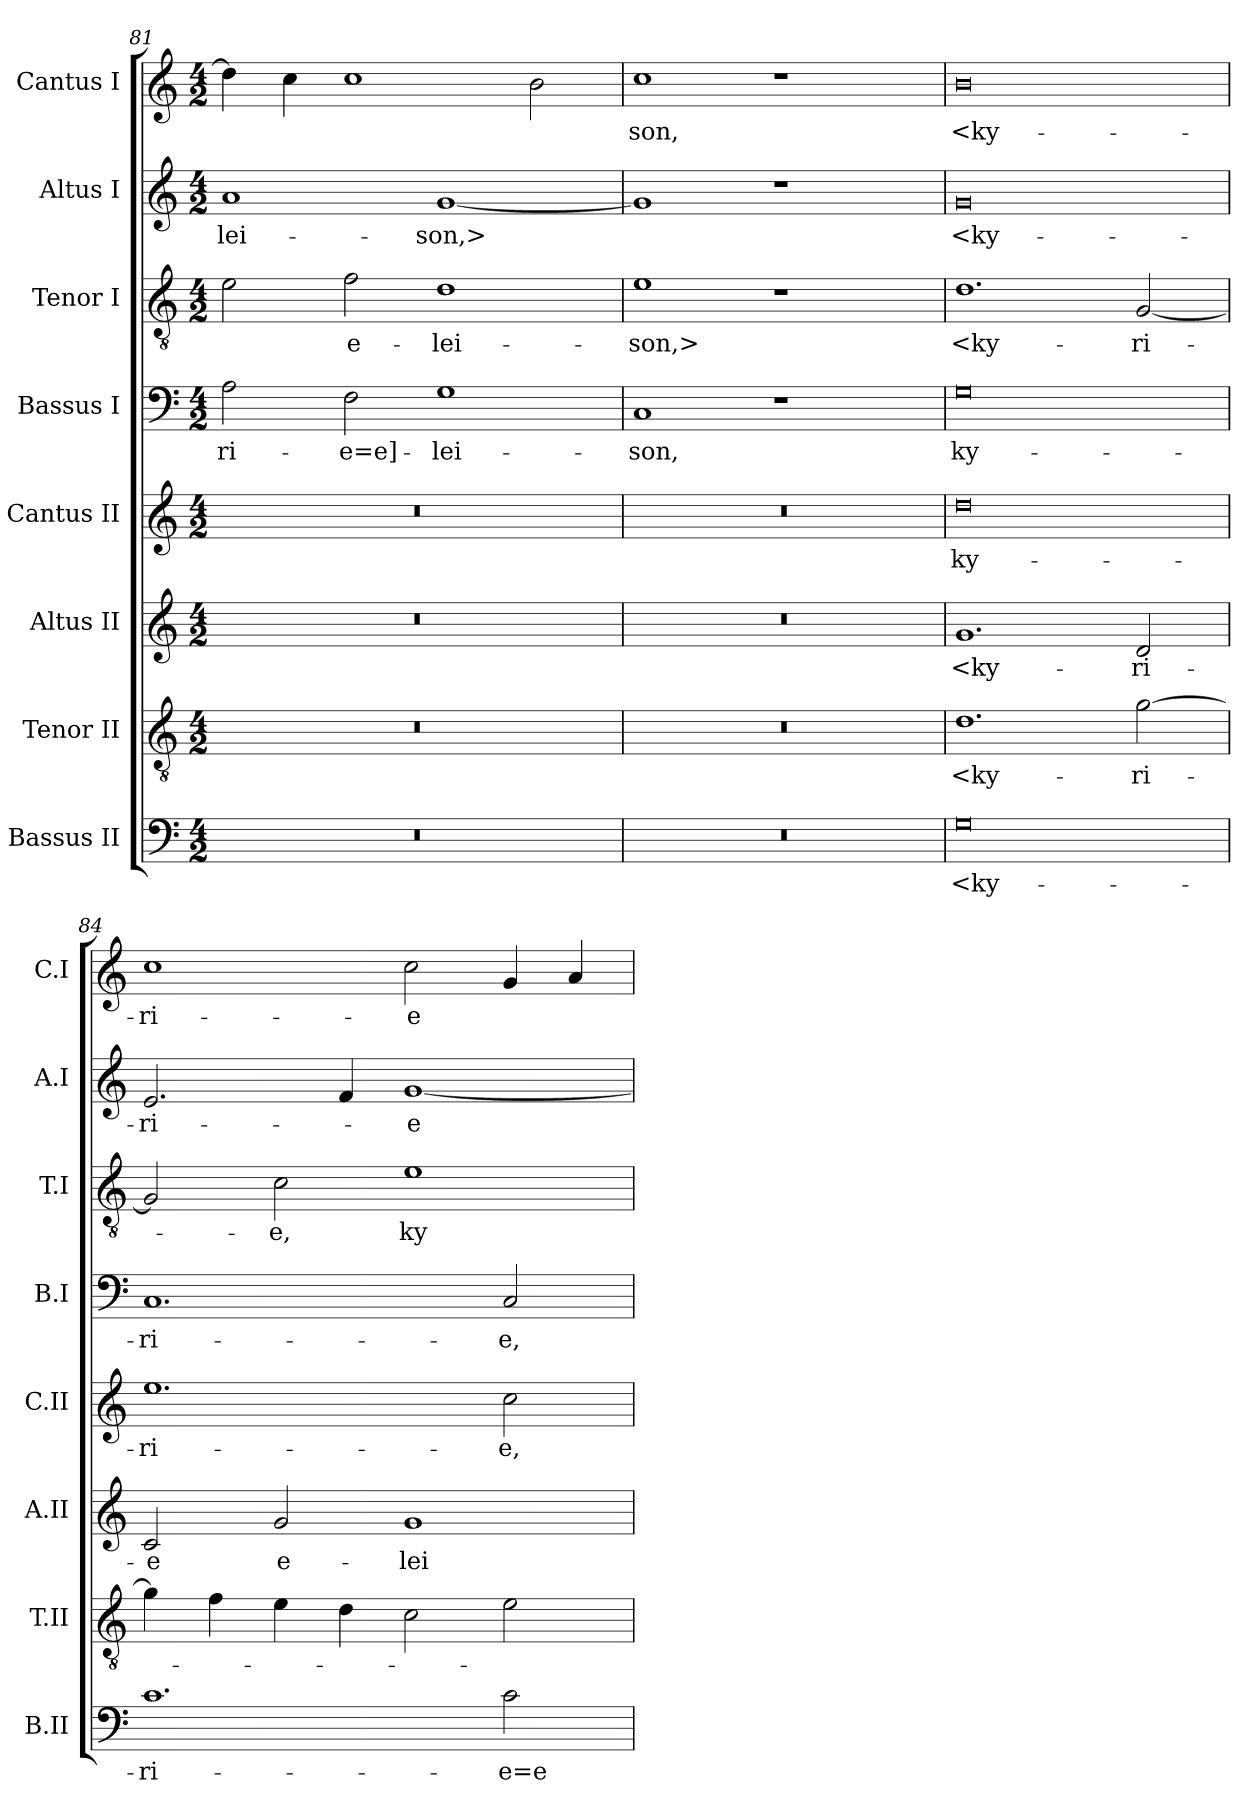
**kern	**text	**kern	**text	**kern	**text	**kern	**text	**kern	**text	**kern	**text	**kern	**text	**kern	**text
*part8	*part8	*part7	*part7	*part6	*part6	*part5	*part5	*part4	*part4	*part3	*part3	*part2	*part2	*part1	*part1
*staff8	*staff8	*staff7	*staff7	*staff6	*staff6	*staff5	*staff5	*staff4	*staff4	*staff3	*staff3	*staff2	*staff2	*staff1	*staff1
*I"Bassus II	*	*I"Tenor II	*	*I"Altus II	*	*I"Cantus II	*	*I"Bassus I	*	*I"Tenor I	*	*I"Altus I	*	*I"Cantus I	*
*I'B.II	*	*I'T.II	*	*I'A.II	*	*I'C.II	*	*I'B.I	*	*I'T.I	*	*I'A.I	*	*I'C.I	*
*clefF4	*	*clefGv2	*	*clefG2	*	*clefG2	*	*clefF4	*	*clefGv2	*	*clefG2	*	*clefG2	*
*	*	*ITrd7c12	*	*	*	*	*	*	*	*ITrd7c12	*	*	*	*	*
*k[]	*	*k[]	*	*k[]	*	*k[]	*	*k[]	*	*k[]	*	*k[]	*	*k[]	*
*C:	*	*C:	*	*C:	*	*C:	*	*C:	*	*C:	*	*C:	*	*C:	*
*M4/2	*	*M4/2	*	*M4/2	*	*M4/2	*	*M4/2	*	*M4/2	*	*M4/2	*	*M4/2	*
=81	=81	=81	=81	=81	=81	=81	=81	=81	=81	=81	=81	=81	=81	=81	=81
0r	.	0r	.	0r	.	0r	.	2A\	-ri-	2E\	.	1a/	-lei-	4dd\]	.
.	.	.	.	.	.	.	.	.	.	.	.	.	.	4cc\	.
.	.	.	.	.	.	.	.	2F\	-e=e]-	2F\	e-	.	.	1cc\	.
.	.	.	.	.	.	.	.	1G\	-lei-	1D\	-lei-	[1g/	-son,>	.	.
.	.	.	.	.	.	.	.	.	.	.	.	.	.	2b\	.
=82	=82	=82	=82	=82	=82	=82	=82	=82	=82	=82	=82	=82	=82	=82	=82
0r	.	0r	.	0r	.	0r	.	1C/	-son,	1E\	-son,>	1g/]	.	1cc\	-son,
.	.	.	.	.	.	.	.	1r	.	1r	.	1r	.	1r	.
=83	=83	=83	=83	=83	=83	=83	=83	=83	=83	=83	=83	=83	=83	=83	=83
0G\	<ky-	1.D\	<ky-	1.g/	<ky-	0dd\	ky-	0G\	ky-	1.D\	<ky-	0g/	<ky-	0b\	<ky-
.	.	[2G\	-ri-	2d/	-ri-	.	.	.	.	[2GG/	-ri-	.	.	.	.
=84	=84	=84	=84	=84	=84	=84	=84	=84	=84	=84	=84	=84	=84	=84	=84
1.c\	-ri-	4G\]	.	2c/	-e	1.ee\	-ri-	1.C/	-ri-	2GG/]	.	2.e/	-ri-	1cc\	-ri-
.	.	4F\	.	.	.	.	.	.	.	.	.	.	.	.	.
.	.	4E\	.	2g/	e-	.	.	.	.	2C\	-e,	.	.	.	.
.	.	4D\	.	.	.	.	.	.	.	.	.	4f/	.	.	.
.	.	2C\	.	1g/	-lei-	.	.	.	.	1E\	ky-	[1g/	-e	2cc\	-e
2c\	-e=e-	2E\	.	.	.	2cc\	-e,	2C/	-e,	.	.	.	.	4g/	.
.	.	.	.	.	.	.	.	.	.	.	.	.	.	4a/	.
=	=	=	=	=	=	=	=	=	=	=	=	=	=	=	=
*-	*-	*-	*-	*-	*-	*-	*-	*-	*-	*-	*-	*-	*-	*-	*-
